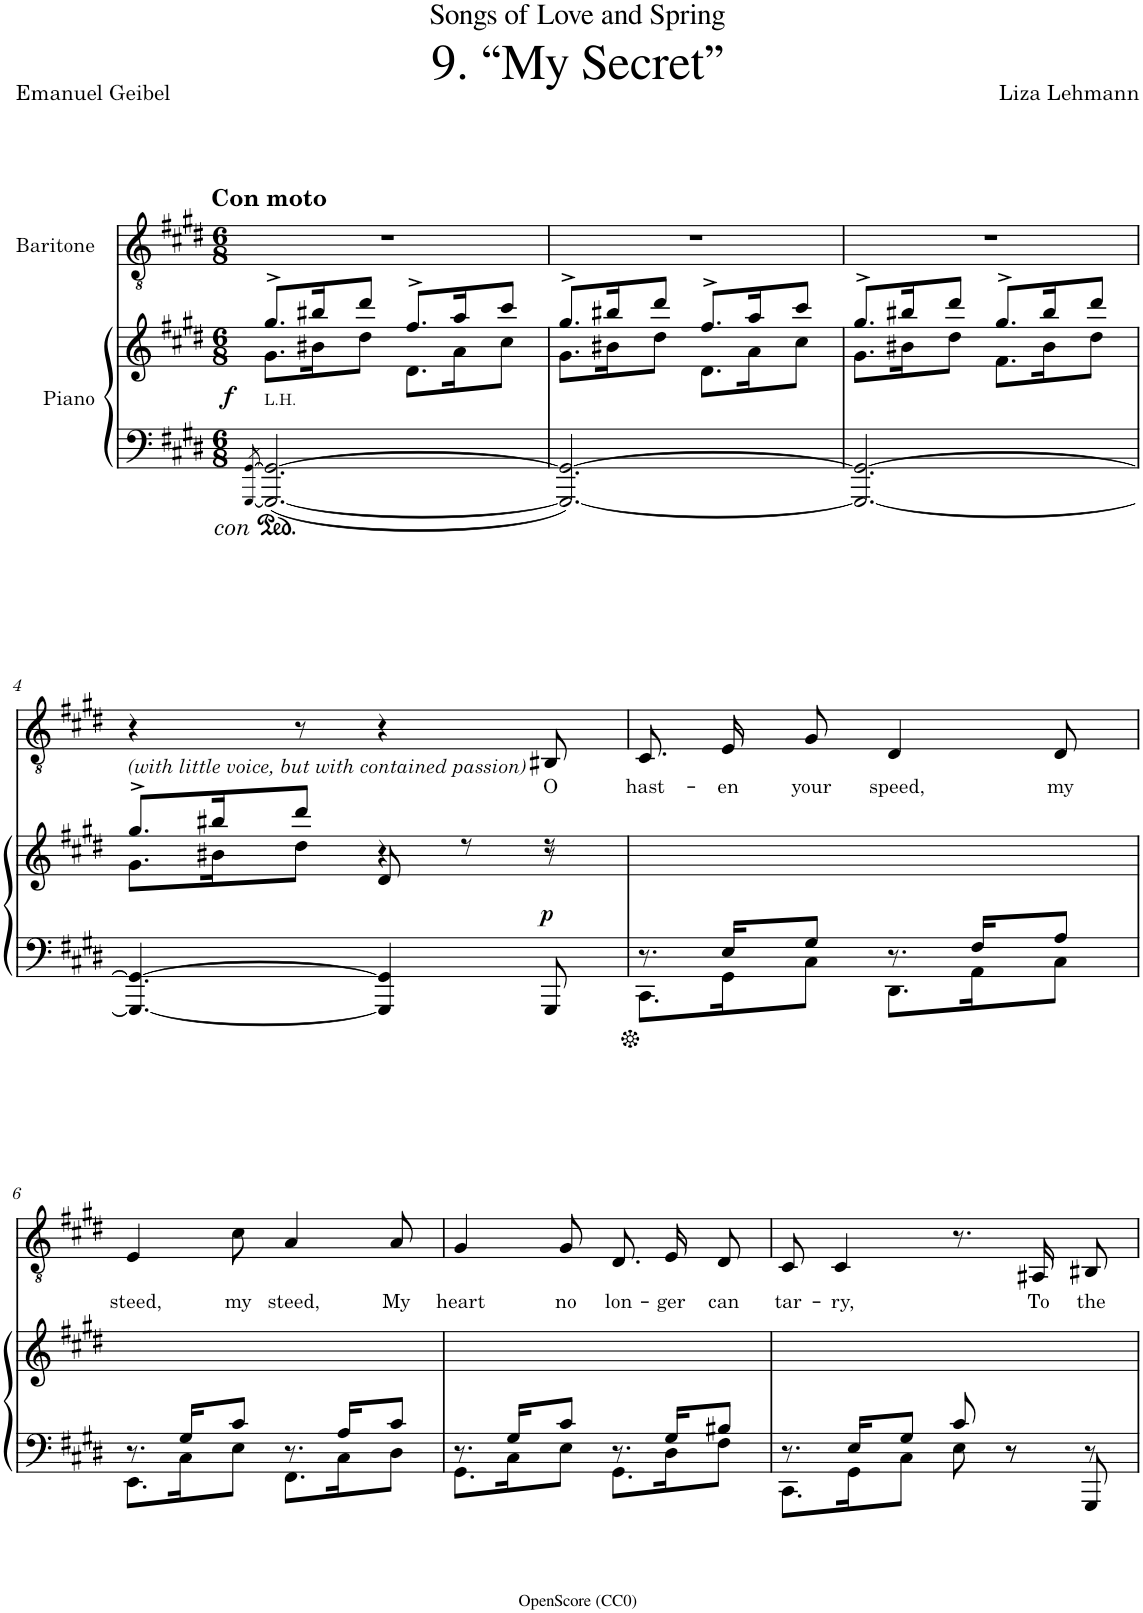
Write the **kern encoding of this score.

**kern	**kern	**dynam	**kern	**text
*part2	*part2	*part2	*part1	*part1
*staff3	*staff2	*staff2/3	*staff1	*staff1
*I"Piano	*	*	*I"Baritone	*
*I'Pno	*	*	*	*
*clefF4	*clefG2	*	*clefGv2	*
*k[f#c#g#d#]	*k[f#c#g#d#]	*	*k[f#c#g#d#]	*
*M6/8	*M6/8	*	*M6/8	*
=1	=1	=1	=1	=1
[<8qGGG#/ [8qGG#/	.	.	.	.
*	*^	*	*	*
*	*ped	*	*	*	*
!	!	!	!	!LO:TX:a:B:t=Con moto	!
!LO:TX:a:t=L.H.	!	!	!	!	!
!	!	!	!LO:DY:b	!	!
2.GGG#/_ 2.GG#/_	8.gg#^>/L	8.g#\L	f	2.r	.
.	16bb#X/K	16b#X\K	.	.	.
.	8ddd#/J	8dd#\J	.	.	.
.	8.ff#^>/L	8.d#\L	.	.	.
.	16aa/K	16a\K	.	.	.
.	8ccc#/J	8cc#\J	.	.	.
=2	=2	=2	=2	=2	=2
2.GGG#/_ 2.GG#/_	8.gg#^>/L	8.g#\L	.	2.r	.
.	16bb#X/K	16b#X\K	.	.	.
.	8ddd#/J	8dd#\J	.	.	.
.	8.ff#^>/L	8.d#\L	.	.	.
.	16aa/K	16a\K	.	.	.
.	8ccc#/J	8cc#\J	.	.	.
=3	=3	=3	=3	=3	=3
2.GGG#/_ 2.GG#/_	8.gg#^>/L	8.g#\L	.	2.r	.
.	16bb#X/K	16b#X\K	.	.	.
.	8ddd#/J	8dd#\J	.	.	.
.	8.gg#^>/L	8.f#\L	.	.	.
.	16bb#/K	16b#\K	.	.	.
.	8ddd#/J	8dd#\J	.	.	.
!!LO:LB:g=z
=4	=4	=4	=4	=4	=4
*^	*	*	*	*	*
!	!	!	!	!	!LO:TX:b:i:t=(with little voice, but with contained passion)	!
2ryy	4.GGG#/_ 4.GG#/_	8.gg#^>/L	8.g#\L	.	4r	.
.	.	16bb#X/K	16b#X\K	.	.	.
.	.	8ddd#/J	8dd#\J	.	8r	.
.	4GGG#/] 4GG#/]	4r	8d#/	.	4r	.
8r;<	.	.	4ryy	.	.	.
!	!	!	!	!LO:DY:a=2	!	!LO:LY:b
8r	8GGG#/	8r	.	p	8BB#X/	O
*	*	*v	*v	*	*	*
=5	=5	=5	=5	=5	=5
*Xped	*	*	*	*	*
!	!	!	!	!	!LO:LY:b
8.ryy	8.CC#\L	8.r	.	8.C#/L	hast-
!	!	!	!	!	!LO:LY:b
16E/KL	16GG#\K	8.ryy	.	16E/K	-en
!	!	!	!	!	!LO:LY:b
8G#/J	8C#\J	.	.	8G#/J	your
!	!	!	!	!	!LO:LY:b
8.ryy	8.DD#\L	8.r	.	4D#/	speed,
16F#/KL	16AA\K	8.ryy	.	.	.
!	!	!	!	!	!LO:LY:b
8A/J	8C#\J	.	.	8D#/	my
!!LO:LB:g=z
=6	=6	=6	=6	=6	=6
!	!	!	!	!	!LO:LY:b
8.ryy	8.EE\L	8.r	.	4E/	steed,
16G#/KL	16C#\K	8.ryy	.	.	.
!	!	!	!	!	!LO:LY:b
8c#/J	8E\J	.	.	8c#\	my
!	!	!	!	!	!LO:LY:b
8.ryy	8.FF#\L	8.r	.	4A/	steed,
16A/KL	16C#\K	8.ryy	.	.	.
!	!	!	!	!	!LO:LY:b
8c#/J	8D#\J	.	.	8A/	My
=7	=7	=7	=7	=7	=7
!	!	!	!	!	!LO:LY:b
8.ryy	8.GG#\L	8.r	.	4G#/	heart
16G#/KL	16C#\K	8.ryy	.	.	.
!	!	!	!	!	!LO:LY:b
8c#/J	8E\J	.	.	8G#/	no
!	!	!	!	!	!LO:LY:b
8.ryy	8.GG#\L	8.r	.	8.D#/L	lon-
!	!	!	!	!	!LO:LY:b
16G#/KL	16D#\K	8.ryy	.	16E/K	-ger
!	!	!	!	!	!LO:LY:b
8B#X/J	8F#\J	.	.	8D#/J	can
=8	=8	=8	=8	=8	=8
!	!	!	!	!	!LO:LY:b
8.ryy	8.CC#\L	8.r	.	8C#/	tar-
!	!	!	!	!	!LO:LY:b
.	.	.	.	4C#/	-ry,
16E/KL	16GG#\K	16ryy	.	.	.
8G#/J	8C#\J	.	.	.	.
8c#/	8E\	.	.	8.r	.
4ryy	8r	8r	.	.	.
!	!	!	!	!	!LO:LY:b
.	.	.	.	16AA#X/KL	To
!	!	!	!	!	!LO:LY:b
.	8GGG#/	8r	.	8BB#X/J	the
*v	*v	*	*	*	*
=	=	=	=	=
*-	*-	*-	*-	*-
